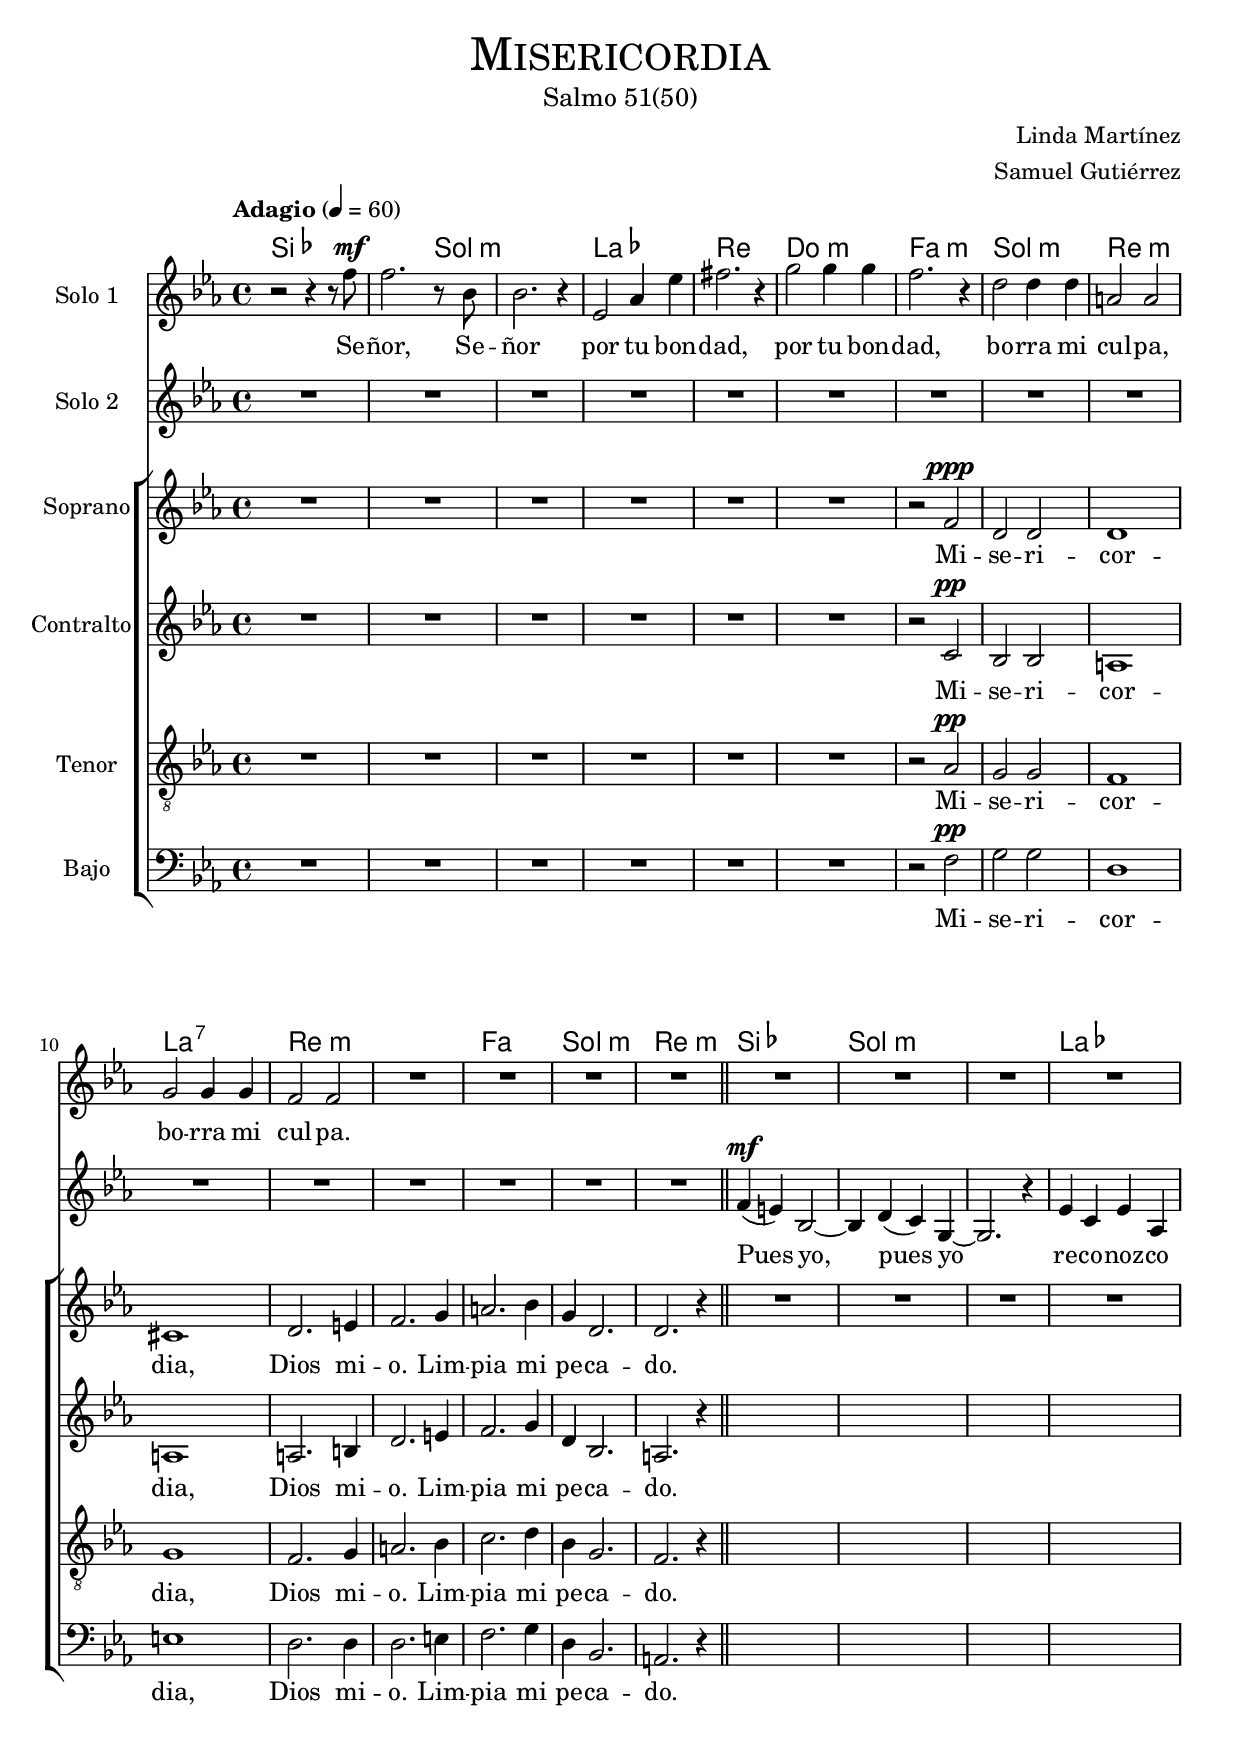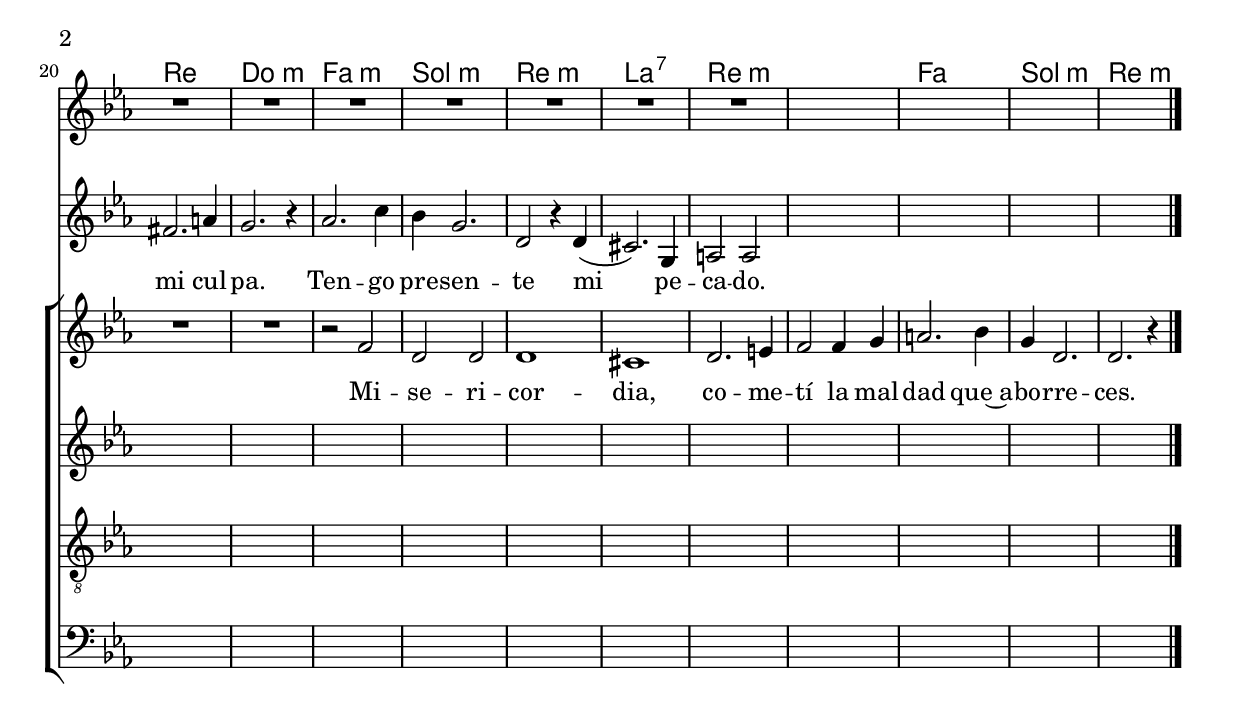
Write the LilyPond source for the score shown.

% Miserere
% searchsam
\language "espanol"
\version "2.23.2"

% --- Global parameters
%particle = 0
%jump = \break
%time = 4

% --- Includes

title = "Misericordia"
subtitle = "Salmo 51(50)"
subsubtitle = ""
autor = "Linda Martínez"
arranger = "Samuel Gutiérrez"
other = ""
papper = "letter"
size = 20

global = {
  \tempo "Adagio" 4 = 60
  \time 4/4
  \key mib \major
  s1*15
  \bar "||"
  s1*15
  \bar "|."
}

harmonies = \new ChordNames {
  \set ChordNames.midiInstrument = "church organ"
  \set ChordNames.midiMaximumVolume = #0.5
  \set chordChanges = ##t
  \chordmode {
    \italianChords
    sib,1 |
    sib2. sol4:m |
    sol1:m |
    lab,1 |
    re1 |
    do1:m |
    fa1:m |
    sol1:m |
    re1:m |
    la,1:7 |
    re1:m |
    re1:m |
    fa1 |
    sol1:m |
    re1:m |
    
    sib1 |
    sol1:m |
    sol1:m |
    lab1 |
    re1 |
    do1:m |
    fa1:m |
    sol1:m |
    re1:m |
    la,1:7 |
    re1:m |
    re1:m |
    fa1 |
    sol1:m |
    re1:m |
  }
}

solo-soprano-music = \relative do'' {
  \compressEmptyMeasures
  \dynamicUp
  % solo
  r2 r4 r8 fa\mf |
  fa2. r8 sib, | 
  sib2. r4 |
  mib,2 lab4 mib' |
  fas2. r4 | 
  sol2 sol4 sol |
  fa2. r4 |
  re2 re4 re |
  la2 la |
  sol2 sol4 sol |
  fa2 fa |
  R1*15 |
}

solo-soprano-lyrics = \lyricmode {
  Se -- ñor, Se -- ñor por tu bon -- dad, por tu bon -- dad, 
  bo -- rra mi cul -- pa, bo -- rra mi cul -- pa.
  
  Mi -- se -- ri -- cor -- dia, mi -- se -- ri -- cor -- dia, 
  por tu bon -- dad, por tu bon -- dad, bo -- rra mi cul -- pa.
  La -- va del to -- do mi de -- li -- to lim -- pia mi pe -- ca - do.
}

solo-alto-music = \relative do' {
  \compressEmptyMeasures
  \dynamicUp
  % solo
  R1*15 |
  fa4\mf( mi) sib2~ |
  sib4 re4( do) sol4~ |
  sol2. r4 |
  mib'4 do mib lab,4 |
  fas'2. la4 | 
  sol2. r4 |
  lab2. do4 |
  sib4 sol2. |
  re2 r4 re( |
  dos2.) sol4 |
  la2 la |
}

solo-alto-lyrics = \lyricmode {
  Pues yo, pues yo re -- co -- noz -- co mi cul -- pa.
  Ten -- go pre -- sen -- te mi pe -- ca -- do.
}

soprano-music = \relative do' {
  \compressEmptyMeasures
  \dynamicUp
  
  R1*6 | %6
  r2 fa2\ppp |
  re2 re |
  re1 |
  dos1 |
  re2. mi4 |
  fa2. sol4 |
  la2. sib4 |
  sol4 re2. |
  re2. r4 |
  
  R1*6 | %6
  r2 fa2 |
  re2 re |
  re1 |
  dos1 |
  re2. mi4 |
  fa2 fa4 sol |
  la2. sib4 |
  sol4 re2. |
  re2. r4 |
}

soprano-lyrics = \lyricmode {
  Mi -- se -- ri -- cor -- dia, Dios mi -- o. Lim -- pia mi pe -- ca -- do.
  
  Mi -- se -- ri -- cor -- dia, co -- me -- tí la mal -- dad que~a -- bo -- rre -- ces.
}

alto-music = \relative do' {
  \compressEmptyMeasures
  \dynamicUp
  
  R1*6 |
  r2 do2\pp |
  sib2 sib |
  la1 |
  la1 |
  la2. si4 |
  re2. mi4 |
  fa2. sol4 |
  re4 sib2. |
  la2. r4 |
}

alto-lyrics = \lyricmode {
  Mi -- se -- ri -- cor -- dia, Dios mi -- o. Lim -- pia mi pe -- ca -- do.
}

tenor-music = \relative do' {
  \compressEmptyMeasures
  \dynamicUp
  \clef "G_8"
  
  R1*6 |
  r2 lab2\pp |
  sol2 sol |
  fa1 |
  sol1 |
  fa2. sol4 |
  la2. sib4 |
  do2. re4 |
  sib4 sol2. |
  fa2. r4 |
}

tenor-lyrics = \lyricmode {
  Mi -- se -- ri -- cor -- dia, Dios mi -- o. Lim -- pia mi pe -- ca -- do.
}

bass-music = \relative do {
  \compressEmptyMeasures
  \dynamicUp
  \clef bass
  
  R1*6 | %6
  r2 fa2\pp |
  sol2 sol |
  re1 |
  mi1 |
  re2. re4 |
  re2. mi4 |
  fa2. sol4 |
  re4 sib2. |
  la2. r4 |
}

bass-lyrics = \lyricmode {
  Mi -- se -- ri -- cor -- dia, Dios mi -- o. Lim -- pia mi pe -- ca -- do.
}

% \include "metronome.ily"

% --- Global size
%#(set-global-staff-size \size)

% --- Header
\header {
  title = \markup{\fontsize #2 \medium \smallCaps \title}
  subtitle = \markup{\medium \subtitle}
  subsubtitle = \markup{\medium \subsubtitle}
  composer = \autor
  arranger = \markup {\right-column { \arranger \other}}
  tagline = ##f
  breakbefore = ##t
}

% --- Music

% --- Harmony

% --- Sheet
\score {
  <<
    \harmonies
    \new Staff { <<
      \set Staff.instrumentName = "Solo 1"
      \set Staff.midiInstrument = #"choir aahs"
      %\set Staff.midiMaximumVolume = #1.5
      <<
        \new Voice = "solo-soprano" { << \global \solo-soprano-music >> }
        \new Lyrics \lyricsto "solo-soprano" { \solo-soprano-lyrics }
      >>
    >> }
    \new Staff { <<
      \set Staff.instrumentName = "Solo 2"
      \set Staff.midiInstrument = #"choir aahs"
      %\set Staff.midiMaximumVolume = #1.5
      <<
        \new Voice = "solo-alto" { << \global \solo-alto-music >> }
        \new Lyrics \lyricsto "solo-alto" { \solo-alto-lyrics }
      >>
    >> }
    \new ChoirStaff { <<
      \new Staff { <<
        \set Staff.instrumentName = "Soprano"
        \set Staff.midiInstrument = #"choir aahs"
        %\set Staff.midiMaximumVolume = #1.5
        <<
          \new Voice = "soprano" { << \global \soprano-music >> }
          \new Lyrics \lyricsto "soprano" { \soprano-lyrics }
        >>
      >> }
      \new Staff { <<
        \set Staff.instrumentName = "Contralto"
        \set Staff.midiInstrument = #"choir aahs"
        %\set Staff.midiMaximumVolume = #1.5
        <<
          \new Voice = "alto" { << \global \alto-music >> }
          \new Lyrics \lyricsto "alto" { \alto-lyrics }
        >>
      >> }
      \new Staff { <<
        \set Staff.instrumentName = "Tenor"
        \set Staff.midiInstrument = #"choir aahs"
        %\set Staff.midiMaximumVolume = #1.5
        <<
          \new Voice = "tenor" { << \global \tenor-music >> }
          \new Lyrics \lyricsto "tenor" { \tenor-lyrics }
        >>
      >> }
      \new Staff { <<
        \set Staff.instrumentName = "Bajo"
        \set Staff.midiInstrument = #"choir aahs"
        %\set Staff.midiMaximumVolume = #1.5
        <<
          \new Voice = "bass" { << \global \bass-music >> }
          \new Lyrics \lyricsto "bass" { \bass-lyrics }
        >>
      >> }
    >> }
  >>
  \layout {}
  \midi {}
}

% --- Paper
\paper {
  #(set-default-paper-size "letter")
  %page-breaking = #ly:page-turn-breaking
}
